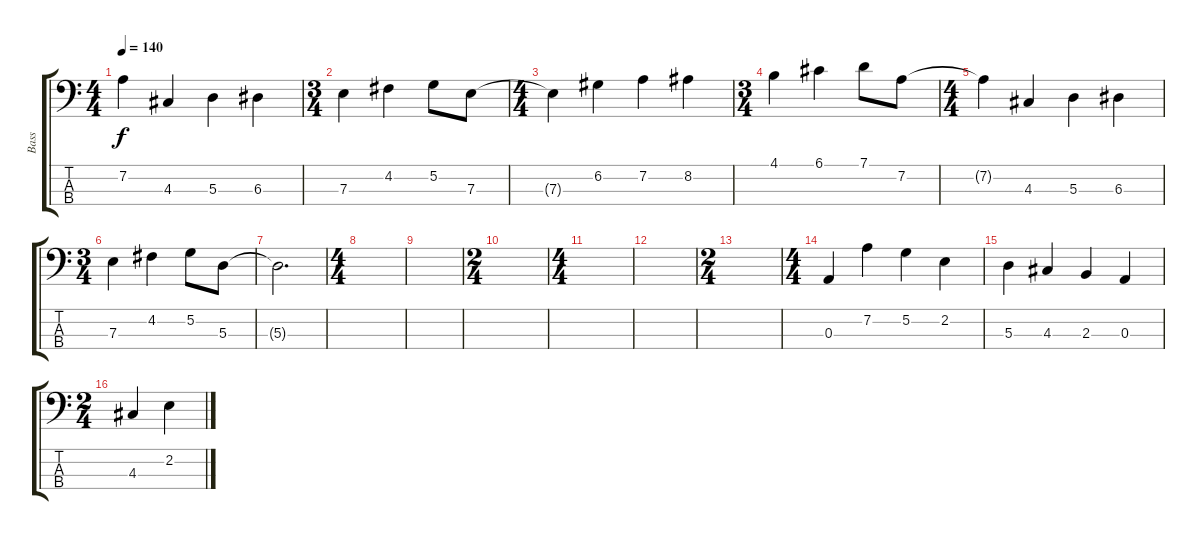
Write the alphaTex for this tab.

\track ("Bass" "Bass") {instrument electricbassfinger}
\staff {score tabs}
\tuning (G2 D2 A1 E1) {hide}
\ts (4 4)
\tempo 140
\clef f4
\ks c
7.2{t}.4{dy f} 4.3.4 5.3.4 6.3.4 |
\ts (3 4)
7.3.4 4.2.4 5.2.8 7.3.8 |
\ts (4 4)
7.3{t}.4 6.2.4 7.2.4 8.2.4 |
\ts (3 4)
4.1.4 6.1.4 7.1.8 7.2.8 |
\ts (4 4)
7.2{t}.4 4.3.4 5.3.4 6.3.4 |
\ts (3 4)
7.3.4 4.2.4 5.2.8 5.3.8 |
5.3{t}.2{d} |
\ts (4 4)
|
|
\ts (2 4)
|
\ts (4 4)
|
|
\ts (2 4)
|
\ts (4 4)
0.3.4 7.2.4 5.2.4 2.2.4 |
5.3.4 4.3.4 2.3.4 0.3.4 |
\ts (2 4)
4.3.4 2.2.4
